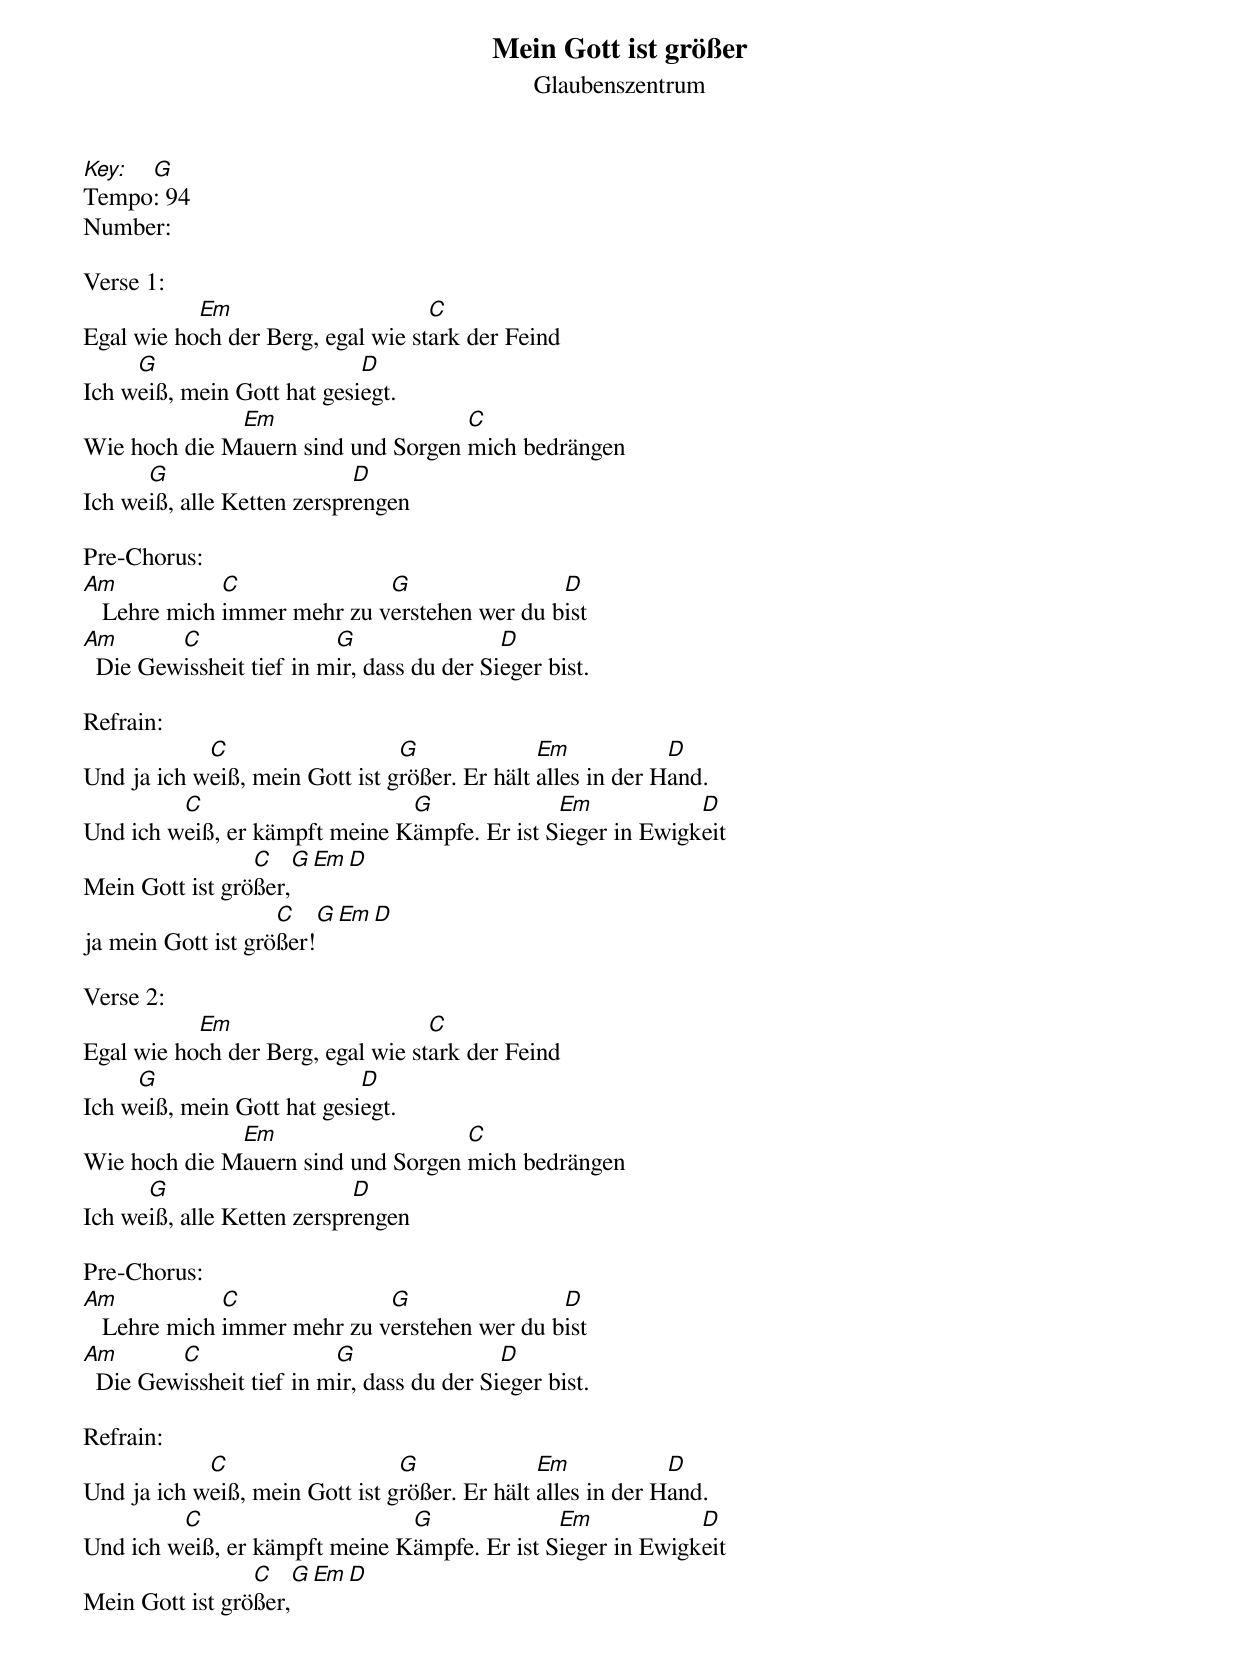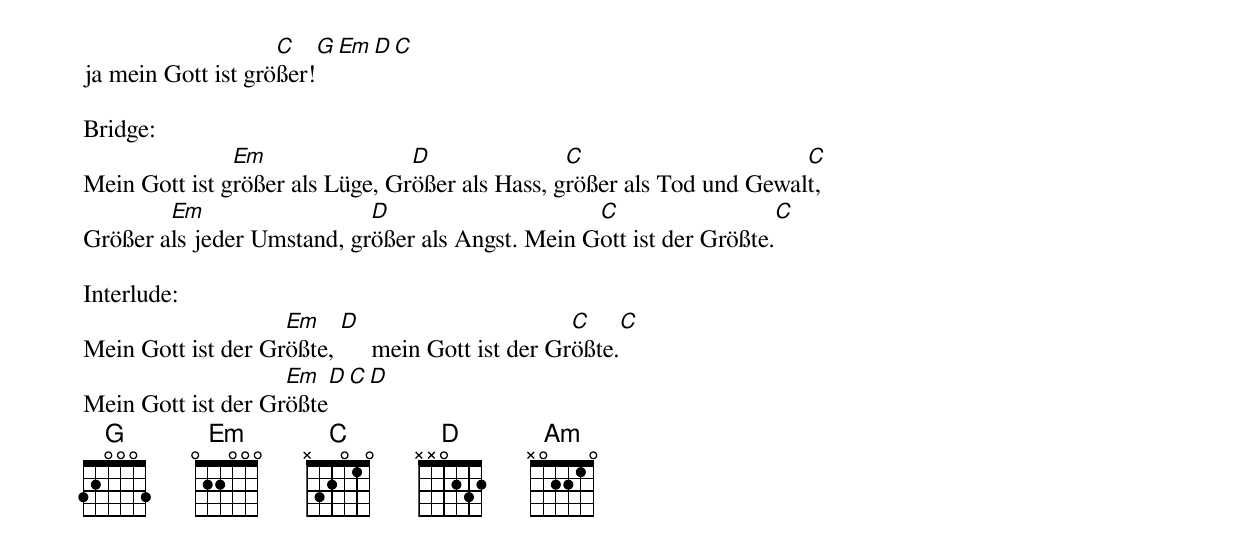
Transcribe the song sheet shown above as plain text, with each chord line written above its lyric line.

Mein Gott ist größer
Glaubenszentrum
Key: G
Tempo: 94
Number:
CCLI: 7133436

Verse 1:
           Em                      C
Egal wie hoch der Berg, egal wie stark der Feind
     G                      D
Ich weiß, mein Gott hat gesiegt.
              Em                    C
Wie hoch die Mauern sind und Sorgen mich bedrängen
      G                     D
Ich weiß, alle Ketten zersprengen

Pre-Chorus:
Am            C              G                D
   Lehre mich immer mehr zu verstehen wer du bist
Am       C                G                 D
  Die Gewissheit tief in mir, dass du der Sieger bist.

Refrain:
            C                   G              Em            D
Und ja ich weiß, mein Gott ist größer. Er hält alles in der Hand.
         C                     G              Em            D
Und ich weiß, er kämpft meine Kämpfe. Er ist Sieger in Ewigkeit
                 C     G    Em    D
Mein Gott ist größer,
                    C    G    Em    D
ja mein Gott ist größer!

Verse 2:
           Em                      C
Egal wie hoch der Berg, egal wie stark der Feind
     G                      D
Ich weiß, mein Gott hat gesiegt.
              Em                    C
Wie hoch die Mauern sind und Sorgen mich bedrängen
      G                     D
Ich weiß, alle Ketten zersprengen

Pre-Chorus:
Am            C              G                D
   Lehre mich immer mehr zu verstehen wer du bist
Am       C                G                 D
  Die Gewissheit tief in mir, dass du der Sieger bist.

Refrain:
            C                   G              Em            D
Und ja ich weiß, mein Gott ist größer. Er hält alles in der Hand.
         C                     G              Em            D
Und ich weiß, er kämpft meine Kämpfe. Er ist Sieger in Ewigkeit
                 C    G   Em   D
Mein Gott ist größer,
                    C    G   Em   D   C
ja mein Gott ist größer!

Bridge:
               Em                D               C                      C
Mein Gott ist größer als Lüge, Größer als Hass, größer als Tod und Gewalt,
        Em                  D                     C                   C
Größer als jeder Umstand, größer als Angst. Mein Gott ist der Größte.

Interlude:
                    Em    D                        C      C
Mein Gott ist der Größte,      mein Gott ist der Größte.
                    Em     D     C     D
Mein Gott ist der Größte
